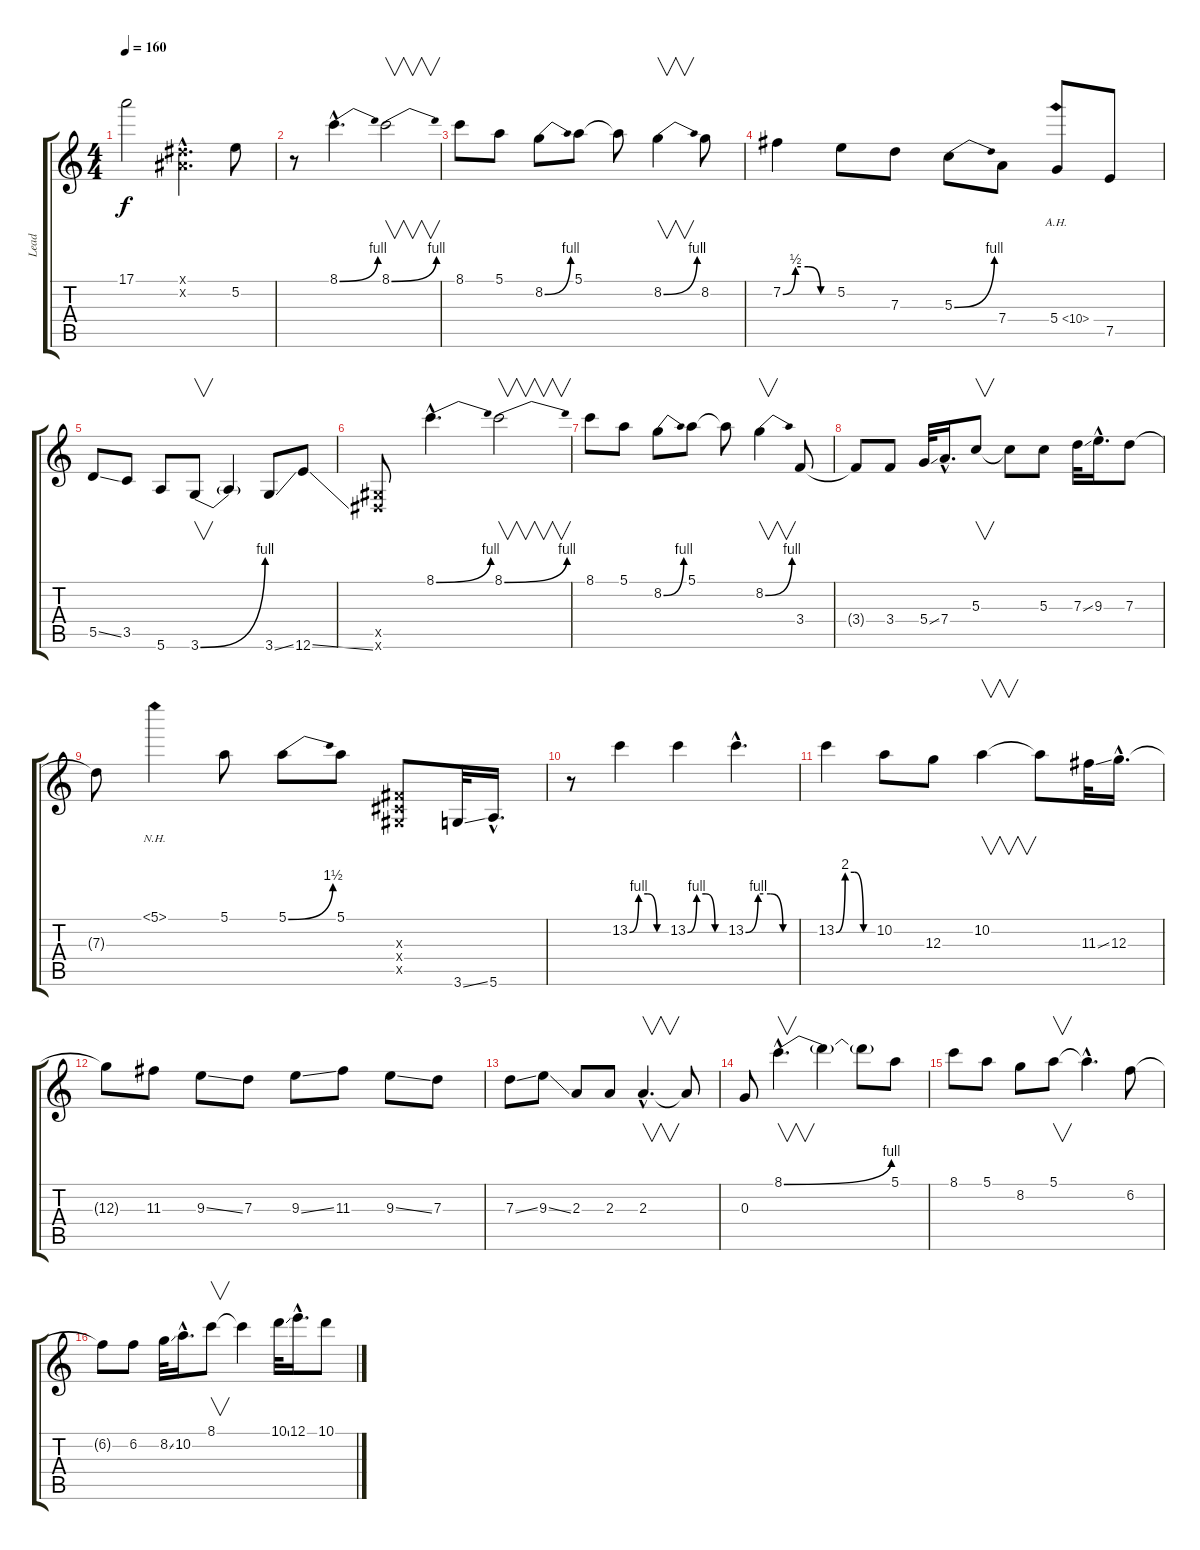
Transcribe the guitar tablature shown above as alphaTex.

\track ("Lead" "Lead") {instrument distortionguitar}
\staff {score tabs}
\tuning (E4 B3 G3 D3 A2 E2) {hide}
\ts (4 4)
\tempo 160
\clef g2
\ks c
17.1{t}.2{dy f} (-1.1{hac x} -1.2{hac x}).4{d} 5.2.8 |
r.8 8.1{be (bend 0 0 60 4) hac}.4{d} 8.1{be (bend 0 0 60 4)}.2{v} |
8.1.8 5.1.8 8.2{be (bend 0 0 60 4)}.8 5.1.8 5.1{t}.8 8.2{be (bend 0 0 60 4)}.4{v} 8.2.8 |
7.2{be (custom 0 0 15 2 30 2 45 0 60 0)}.4 5.2.8 7.3.8 5.3{be (bend 0 0 60 4)}.8 7.4.8 5.4{ah 5}.8 7.5.8 |
5.5{ss}.8 3.5.8 5.6.8 3.6{be (bend 0 0 60 4)}.8{v} 3.6{t}.4 3.6{ss}.8 12.6{ss}.8 |
(-1.5{x} -1.6{x}).8 8.1{be (bend 0 0 60 4) hac}.4{d} 8.1{be (bend 0 0 60 4)}.2{v} |
8.1.8 5.1.8 8.2{be (bend 0 0 60 4)}.8 5.1.8 5.1{t}.8 8.2{be (bend 0 0 60 4)}.4{v} 3.4.8 |
3.4{t}.8 3.4.8 5.4{ss}.32 7.4{hac}.16{d} 5.3.8{v} 5.3{t}.8 5.3.8 7.3{ss}.32 9.3{hac}.16{d} 7.3.8 |
7.3{t}.8 5.1{nh}.4 5.1.8 5.1{be (bend 0 0 60 6)}.8 5.1.8 (-1.3{x} -1.4{x} -1.5{x}).8 3.6{ss}.32 5.6{hac}.16{d} |
r.8 13.2{be (custom 0 0 15 4 30 4 45 0 60 0)}.4 13.2{be (custom 0 0 15 4 30 4 45 0 60 0)}.4 13.2{be (custom 0 0 15 4 30 4 45 0 60 0) hac}.4{d} |
13.2{be (custom 0 0 15 8 30 8 45 0 60 0)}.4 10.2.8 12.3.8 10.2.4{v} 10.2{t}.8 11.3{ss}.32 12.3{hac}.16{d} |
12.3{t}.8 11.3.8 9.3{ss}.8 7.3.8 9.3{ss}.8 11.3.8 9.3{ss}.8 7.3.8 |
7.3{ss}.8 9.3{ss}.8 2.3.8 2.3.8 2.3{hac}.4{v d} 2.3{t}.8 |
0.3.8 8.1{be (bend 0 0 60 4) hac}.4{v d} 8.1{t}.4 8.1{t}.8 5.1.8 |
8.1.8 5.1.8 8.2.8 5.1.8{v} 5.1{hac t}.4{d} 6.2.8 |
6.2{t}.8 6.2.8 8.2{ss}.32 10.2{hac}.16{d} 8.1.8{v} 8.1{t}.4 10.1{ss}.32 12.1{hac}.16{d} 10.1.8
